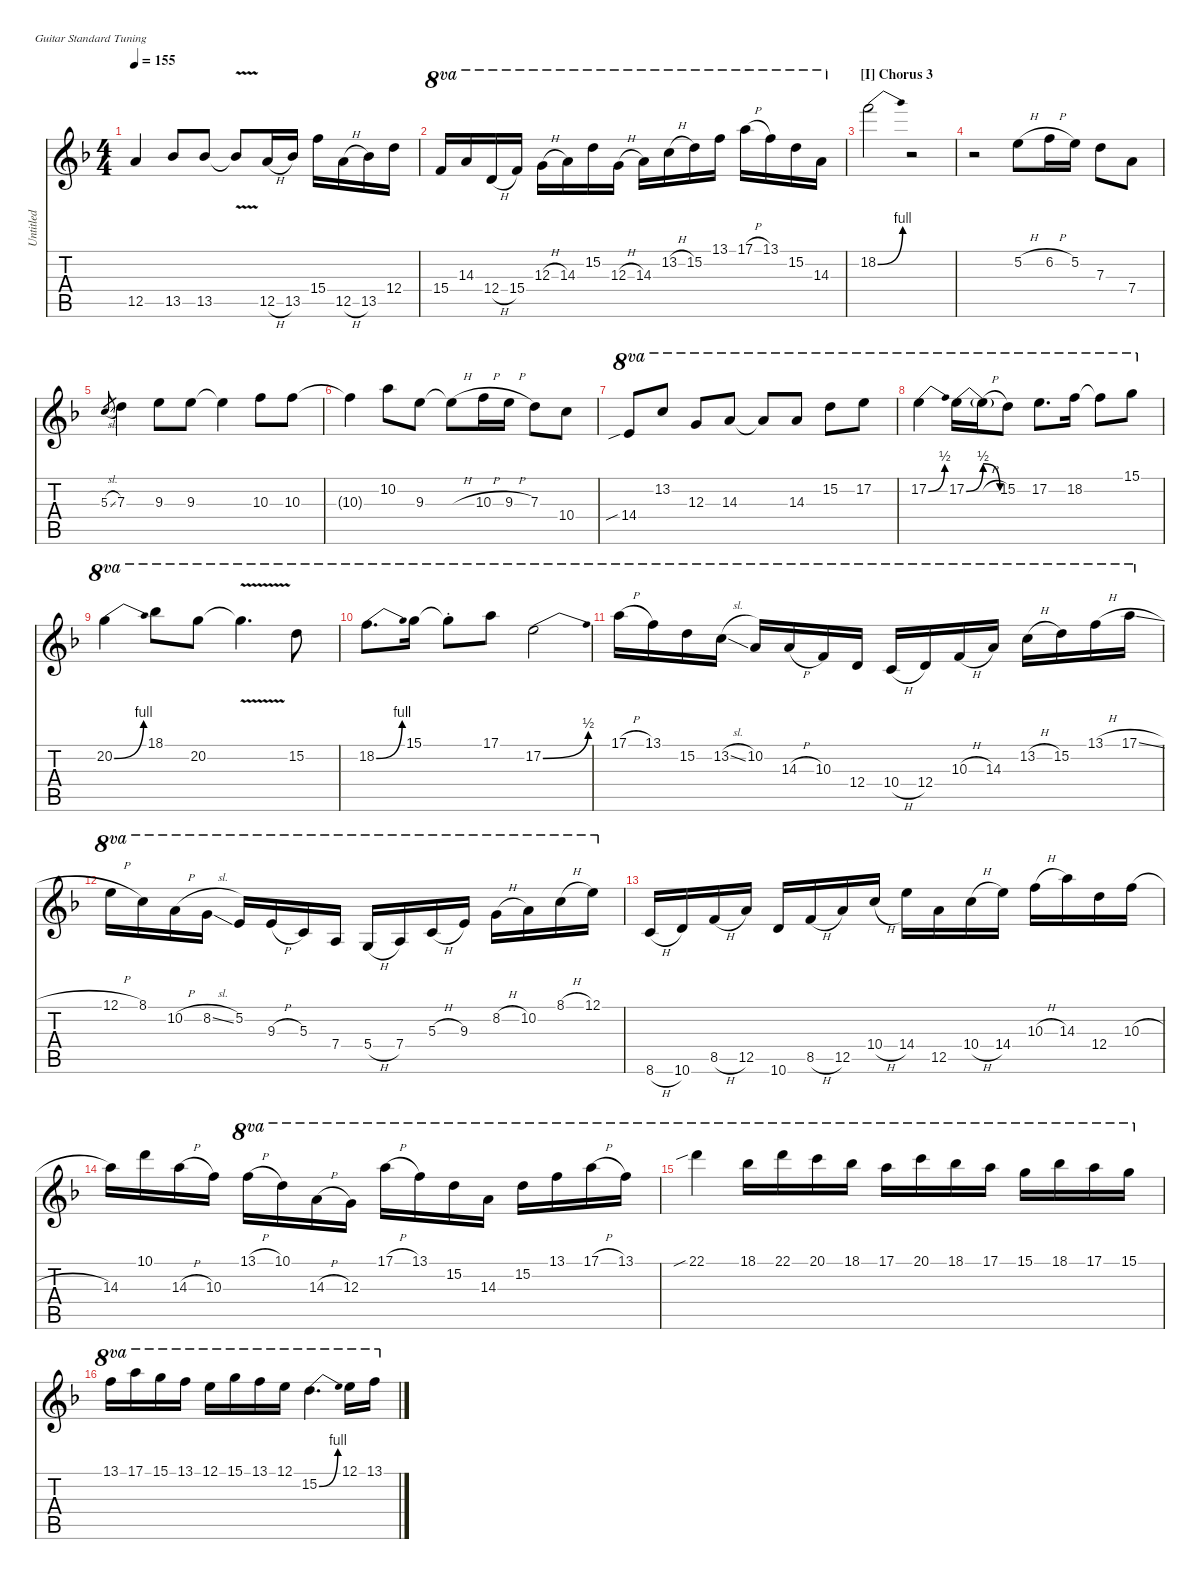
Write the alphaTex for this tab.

\defaultSystemsLayout 4
\hideDynamics
\bracketExtendMode nobrackets
\otherSystemsTrackNameOrientation horizontal
\track ("Untitled" "Untitled") {instrument overdrivenguitar}
\staff {score tabs}
\tuning (E4 B3 G3 D3 A2 E2)
\ts (4 4)
\tempo 155
\clef g2
\ks f
12.5{acc forcenatural}.4{dy mf beam Up} 13.5{acc b}.8{beam Up} 13.5{acc b}.8{beam Up} 13.5{v t acc b}.8{beam Up} 12.5{h acc forcenatural}.16{beam Up} 13.5{acc b}.16{beam Up} 15.4{acc forcenatural}.16{beam Down} 12.5{h acc forcenatural}.16{beam Down} 13.5{acc b}.16{beam Down} 12.4{acc forcenatural}.16{beam Down} |
15.4{acc forcenatural}.16{ot 8va beam Up} 14.3{acc forcenatural}.16{ot 8va beam Up} 12.4{h acc forcenatural}.16{ot 8va beam Up} 15.4{acc forcenatural}.16{ot 8va beam Up} 12.3{h acc forcenatural}.16{ot 8va beam Down} 14.3{acc forcenatural}.16{ot 8va beam Down} 15.2{acc forcenatural}.16{ot 8va beam Down} 12.3{h acc forcenatural}.16{ot 8va beam Down} 14.3{acc forcenatural}.16{ot 8va beam Down} 13.2{h acc forcenatural}.16{ot 8va beam Down} 15.2{acc forcenatural}.16{ot 8va beam Down} 13.1{acc forcenatural}.16{ot 8va beam Down} 17.1{h acc forcenatural}.16{ot 8va beam Down} 13.1{acc forcenatural}.16{ot 8va beam Down} 15.2{acc forcenatural}.16{ot 8va beam Down} 14.3{acc forcenatural}.16{ot 8va beam Down} |
\section ("I" "Chorus 3")
18.2{be (bend 0 0 60 4) acc forcenatural}.2{beam Down} r.2{beam Down} |
r.2{beam Down} 5.2{h acc forcenatural}.8{beam Down} 6.2{h acc forcenatural}.16{beam Down} 5.2{acc forcenatural}.16{beam Down} 7.3{acc forcenatural}.8{beam Down} 7.4{acc forcenatural}.8{beam Down} |
5.3{sl acc forcenatural}.8{gr beam Up} 7.3{acc forcenatural}.4{beam Down} 9.3{acc forcenatural}.8{beam Down} 9.3{acc forcenatural}.8{beam Down} 9.3{t acc forcenatural}.4{beam Down} 10.3{acc forcenatural}.8{beam Down} 10.3{acc forcenatural}.8{beam Down} |
10.3{t acc forcenatural}.4{beam Down} 10.2{acc forcenatural}.8{beam Down} 9.3{acc forcenatural}.8{beam Down} 9.3{h t acc forcenatural}.8{beam Down} 10.3{h acc forcenatural}.16{beam Down} 9.3{h acc forcenatural}.16{beam Down} 7.3{acc forcenatural}.8{beam Down} 10.4{acc forcenatural}.8{beam Down} |
14.4{sib acc forcenatural}.8{ot 8va beam Up} 13.2{acc forcenatural}.8{ot 8va beam Up} 12.3{acc forcenatural}.8{ot 8va beam Up} 14.3{acc forcenatural}.8{ot 8va beam Up} 14.3{t acc forcenatural}.8{ot 8va beam Up} 14.3{acc forcenatural}.8{ot 8va beam Up} 15.2{acc forcenatural}.8{ot 8va beam Down} 17.2{acc forcenatural}.8{ot 8va beam Down} |
17.2{be (bend 0 0 60 2) acc forcenatural}.4{ot 8va beam Down} 17.2{be (bendrelease 0 0 30 2 30 2 60 0) acc forcenatural}.16{ot 8va beam Down} 17.2{h t acc forcenatural}.16{ot 8va beam Down} 15.2{acc forcenatural}.8{ot 8va beam Down} 17.2{acc forcenatural}.8{d ot 8va beam Down} 18.2{acc forcenatural}.16{ot 8va beam Down} 18.2{t acc forcenatural}.8{ot 8va beam Down} 15.1{acc forcenatural}.8{ot 8va beam Down} |
20.2{be (bend 0 0 60 4) acc forcenatural}.4{ot 8va beam Down} 18.1{acc b}.8{ot 8va beam Down} 20.2{acc forcenatural}.8{ot 8va beam Down} 20.2{v t acc forcenatural}.4{d ot 8va beam Down} 15.2{acc forcenatural}.8{ot 8va beam Down} |
18.2{be (bend 0 0 60 4) acc forcenatural}.8{d ot 8va beam Down} 15.1{acc forcenatural}.16{ot 8va beam Down} 15.1{st t acc forcenatural}.8{ot 8va beam Down} 17.1{acc forcenatural}.8{ot 8va beam Down} 17.2{be (bend 0 0 60 2) acc forcenatural}.2{ot 8va beam Down} |
17.1{h acc forcenatural}.16{ot 8va beam Down} 13.1{acc forcenatural}.16{ot 8va beam Down} 15.2{acc forcenatural}.16{ot 8va beam Down} 13.2{sl acc forcenatural}.16{ot 8va beam Down} 10.2{acc forcenatural}.16{ot 8va beam Up} 14.3{h acc forcenatural}.16{ot 8va beam Up} 10.3{acc forcenatural}.16{ot 8va beam Up} 12.4{acc forcenatural}.16{ot 8va beam Up} 10.4{h acc forcenatural}.16{ot 8va beam Up} 12.4{acc forcenatural}.16{ot 8va beam Up} 10.3{h acc forcenatural}.16{ot 8va beam Up} 14.3{acc forcenatural}.16{ot 8va beam Up} 13.2{h acc forcenatural}.16{ot 8va beam Down} 15.2{acc forcenatural}.16{ot 8va beam Down} 13.1{h acc forcenatural}.16{ot 8va beam Down} 17.1{sl acc forcenatural}.16{ot 8va beam Down} |
12.1{h acc forcenatural}.16{ot 8va beam Down} 8.1{acc forcenatural}.16{ot 8va beam Down} 10.2{h acc forcenatural}.16{ot 8va beam Down} 8.2{sl acc forcenatural}.16{ot 8va beam Down} 5.2{acc forcenatural}.16{ot 8va beam Up} 9.3{h acc forcenatural}.16{ot 8va beam Up} 5.3{acc forcenatural}.16{ot 8va beam Up} 7.4{acc forcenatural}.16{ot 8va beam Up} 5.4{h acc forcenatural}.16{ot 8va beam Up} 7.4{acc forcenatural}.16{ot 8va beam Up} 5.3{h acc forcenatural}.16{ot 8va beam Up} 9.3{acc forcenatural}.16{ot 8va beam Up} 8.2{h acc forcenatural}.16{ot 8va beam Down} 10.2{acc forcenatural}.16{ot 8va beam Down} 8.1{h acc forcenatural}.16{ot 8va beam Down} 12.1{acc forcenatural}.16{ot 8va beam Down} |
8.6{h acc forcenatural}.16{beam Up} 10.6{acc forcenatural}.16{beam Up} 8.5{h acc forcenatural}.16{beam Up} 12.5{acc forcenatural}.16{beam Up} 10.6{acc forcenatural}.16{beam Up} 8.5{h acc forcenatural}.16{beam Up} 12.5{acc forcenatural}.16{beam Up} 10.4{h acc forcenatural}.16{beam Up} 14.4{acc forcenatural}.16{beam Down} 12.5{acc forcenatural}.16{beam Down} 10.4{h acc forcenatural}.16{beam Down} 14.4{acc forcenatural}.16{beam Down} 10.3{h acc forcenatural}.16{beam Down} 14.3{acc forcenatural}.16{beam Down} 12.4{acc forcenatural}.16{beam Down} 10.3{h acc forcenatural}.16{beam Down} |
14.3{acc forcenatural}.16{beam Down} 10.1{acc forcenatural}.16{beam Down} 14.3{h acc forcenatural}.16{beam Down} 10.3{acc forcenatural}.16{beam Down} 13.1{h acc forcenatural}.16{ot 8va beam Down} 10.1{acc forcenatural}.16{ot 8va beam Down} 14.3{h acc forcenatural}.16{ot 8va beam Down} 12.3{acc forcenatural}.16{ot 8va beam Down} 17.1{h acc forcenatural}.16{ot 8va beam Down} 13.1{acc forcenatural}.16{ot 8va beam Down} 15.2{acc forcenatural}.16{ot 8va beam Down} 14.3{acc forcenatural}.16{ot 8va beam Down} 15.2{acc forcenatural}.16{ot 8va beam Down} 13.1{acc forcenatural}.16{ot 8va beam Down} 17.1{h acc forcenatural}.16{ot 8va beam Down} 13.1{acc forcenatural}.16{ot 8va beam Down} |
22.1{sib acc forcenatural}.4{ot 8va beam Down} 18.1{acc b}.16{ot 8va beam Down} 22.1{acc forcenatural}.16{ot 8va beam Down} 20.1{acc forcenatural}.16{ot 8va beam Down} 18.1{acc b}.16{ot 8va beam Down} 17.1{acc forcenatural}.16{ot 8va beam Down} 20.1{acc forcenatural}.16{ot 8va beam Down} 18.1{acc b}.16{ot 8va beam Down} 17.1{acc forcenatural}.16{ot 8va beam Down} 15.1{acc forcenatural}.16{ot 8va beam Down} 18.1{acc b}.16{ot 8va beam Down} 17.1{acc forcenatural}.16{ot 8va beam Down} 15.1{acc forcenatural}.16{ot 8va beam Down} |
13.1{acc forcenatural}.16{ot 8va beam Down} 17.1{acc forcenatural}.16{ot 8va beam Down} 15.1{acc forcenatural}.16{ot 8va beam Down} 13.1{acc forcenatural}.16{ot 8va beam Down} 12.1{acc forcenatural}.16{ot 8va beam Down} 15.1{acc forcenatural}.16{ot 8va beam Down} 13.1{acc forcenatural}.16{ot 8va beam Down} 12.1{acc forcenatural}.16{ot 8va beam Down} 15.2{be (bend 0 0 60 4) acc forcenatural}.4{d ot 8va beam Down} 12.1{acc forcenatural}.16{ot 8va beam Down} 13.1{acc forcenatural}.16{ot 8va beam Down}
